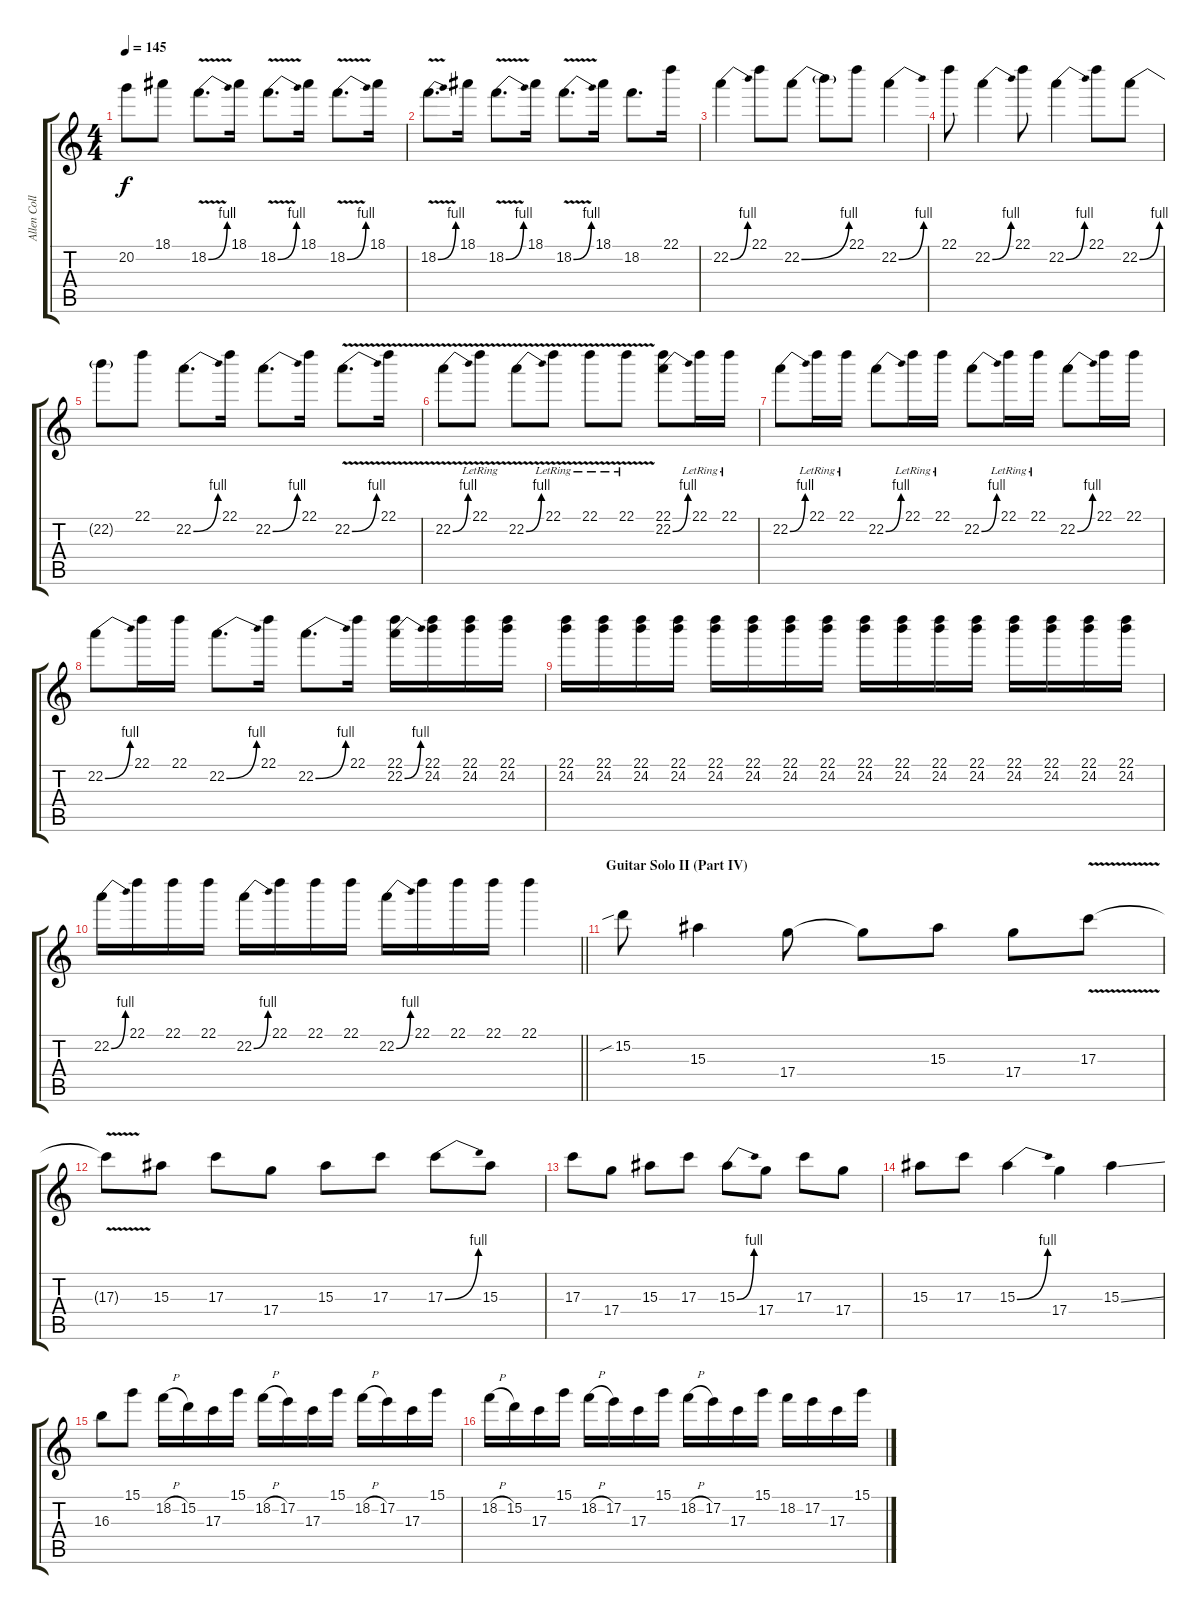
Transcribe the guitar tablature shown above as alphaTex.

\track ("Allen Collins" "Allen Coll") {instrument overdrivenguitar}
\staff {score tabs}
\tuning (E4 B3 G3 D3 A2 E2) {hide}
\ts (4 4)
\tempo 145
\clef g2
\ks c
20.2.8{dy f} 18.1.8 18.2{be (bend 0 0 60 4) v}.8{d} 18.1.16 18.2{be (bend 0 0 60 4) v}.8{d} 18.1.16 18.2{be (bend 0 0 60 4) v}.8{d} 18.1.16 |
18.2{be (bend 0 0 60 4) v}.8{d} 18.1.16 18.2{be (bend 0 0 60 4) v}.8{d} 18.1.16 18.2{be (bend 0 0 60 4) v}.8{d} 18.1.16 18.2.8{d} 22.1.16 |
22.2{be (bend 0 0 60 4)}.4 22.1.8 22.2{be (bend 0 0 60 4)}.8 22.2{t}.8 22.1.8 22.2{be (bend 0 0 60 4)}.4 |
22.1.8 22.2{be (bend 0 0 60 4)}.4 22.1.8 22.2{be (bend 0 0 60 4)}.4 22.1.8 22.2{be (bend 0 0 60 4)}.8 |
22.2{t}.8 22.1.8 22.2{be (bend 0 0 60 4)}.8{d} 22.1.16 22.2{be (bend 0 0 60 4)}.8{d} 22.1.16 22.2{be (bend 0 0 60 4) v}.8{d} 22.1{v}.16 |
22.2{be (bend 0 0 60 4) v}.8 22.1{v lr}.8 22.2{be (bend 0 0 60 4) v}.8 22.1{v lr}.8 22.1{v lr}.8 22.1{v lr}.8 (22.1 22.2{be (bend 0 0 60 4)}).8 22.1{lr}.16 22.1{lr}.16 |
22.2{be (bend 0 0 60 4)}.8 22.1{lr}.16 22.1{lr}.16 22.2{be (bend 0 0 60 4)}.8 22.1{lr}.16 22.1{lr}.16 22.2{be (bend 0 0 60 4)}.8 22.1{lr}.16 22.1{lr}.16 22.2{be (bend 0 0 60 4)}.8 22.1.16 22.1.16 |
22.2{be (bend 0 0 60 4)}.8 22.1.16 22.1.16 22.2{be (bend 0 0 60 4)}.8{d} 22.1.16 22.2{be (bend 0 0 60 4)}.8{d} 22.1.16 (22.1 22.2{be (bend 0 0 60 4)}).16 (22.1 24.2).16 (22.1 24.2).16 (22.1 24.2).16 |
(22.1 24.2).16 (22.1 24.2).16 (22.1 24.2).16 (22.1 24.2).16 (22.1 24.2).16 (22.1 24.2).16 (22.1 24.2).16 (22.1 24.2).16 (22.1 24.2).16 (22.1 24.2).16 (22.1 24.2).16 (22.1 24.2).16 (22.1 24.2).16 (22.1 24.2).16 (22.1 24.2).16 (22.1 24.2).16 |
\barLineRight lightlight
22.2{be (bend 0 0 60 4)}.16 22.1.16 22.1.16 22.1.16 22.2{be (bend 0 0 60 4)}.16 22.1.16 22.1.16 22.1.16 22.2{be (bend 0 0 60 4)}.16 22.1.16 22.1.16 22.1.16 22.1.4 |
\section ("" "Guitar Solo II (Part IV)")
15.2{sib}.8 15.3.4 17.4.8 17.4{t}.8 15.3.8 17.4.8 17.3{v}.8 |
17.3{t}.8 15.3.8 17.3.8 17.4.8 15.3.8 17.3.8 17.3{be (bend 0 0 60 4)}.8 15.3.8 |
17.3.8 17.4.8 15.3.8 17.3.8 15.3{be (bend 0 0 60 4)}.8 17.4.8 17.3.8 17.4.8 |
15.3.8 17.3.8 15.3{be (bend 0 0 60 4)}.4 17.4.4 15.3{ss}.4 |
16.3.8 15.1.8 18.2{h}.16 15.2.16 17.3.16 15.1.16 18.2{h}.16 17.2.16 17.3.16 15.1.16 18.2{h}.16 17.2.16 17.3.16 15.1.16 |
18.2{h}.16 15.2.16 17.3.16 15.1.16 18.2{h}.16 17.2.16 17.3.16 15.1.16 18.2{h}.16 17.2.16 17.3.16 15.1.16 18.2.16 17.2.16 17.3.16 15.1.16
